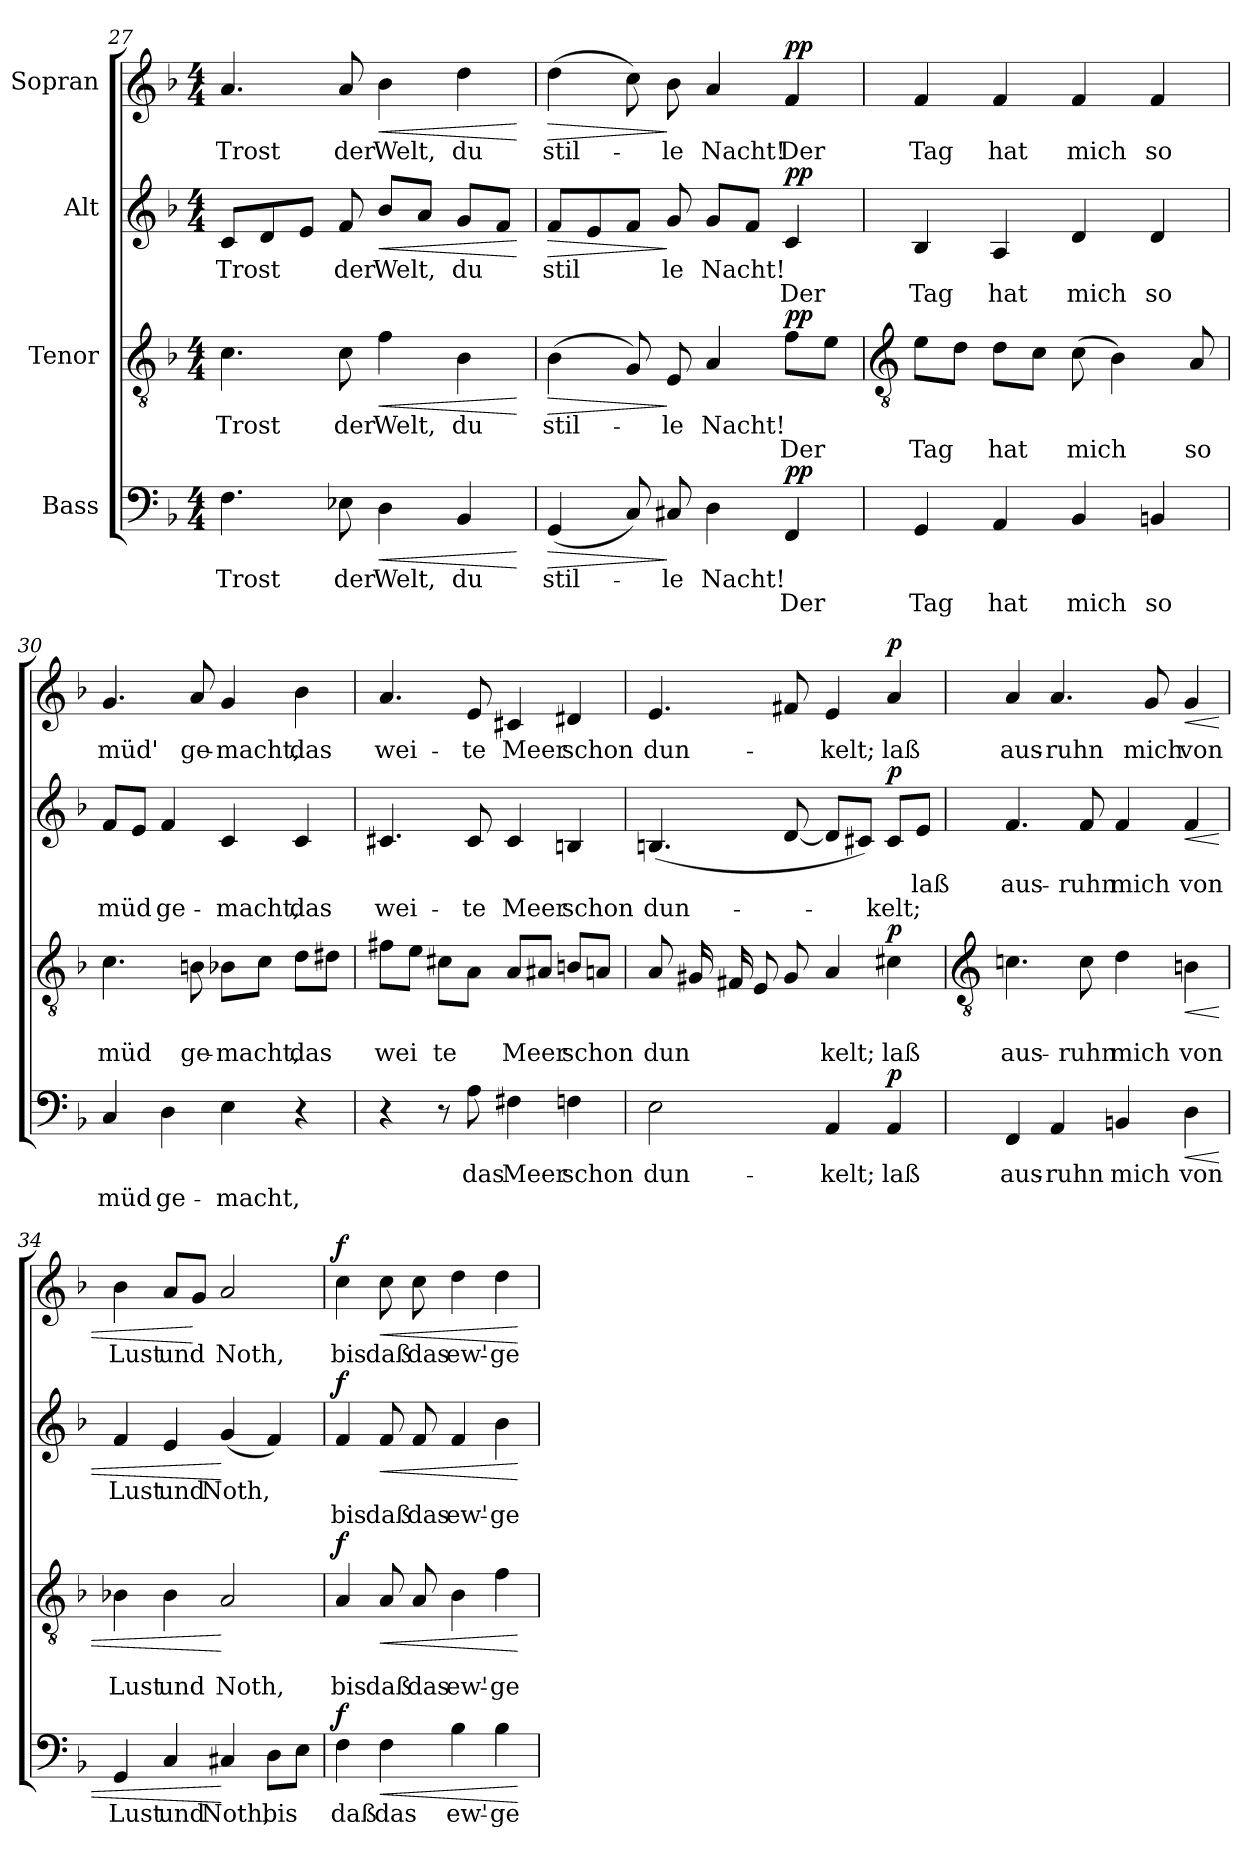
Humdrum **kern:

**kern	**text	**text	**dynam	**kern	**text	**text	**dynam	**kern	**text	**text	**dynam	**kern	**text	**dynam
*part4	*part4	*part4	*part4	*part3	*part3	*part3	*part3	*part2	*part2	*part2	*part2	*part1	*part1	*part1
*staff4	*staff4	*staff4	*staff4	*staff3	*staff3	*staff3	*staff3	*staff2	*staff2	*staff2	*staff2	*staff1	*staff1	*staff1
*I"Bass	*	*	*	*I"Tenor	*	*	*	*I"Alt	*	*	*	*I"Sopran	*	*
*clefF4	*	*	*	*clefGv2	*	*	*	*clefG2	*	*	*	*clefG2	*	*
*k[b-]	*	*	*	*k[b-]	*	*	*	*k[b-]	*	*	*	*k[b-]	*	*
*F:	*	*	*	*F:	*	*	*	*F:	*	*	*	*F:	*	*
*M4/4	*	*	*	*M4/4	*	*	*	*M4/4	*	*	*	*M4/4	*	*
=27	=27	=27	=27	=27	=27	=27	=27	=27	=27	=27	=27	=27	=27	=27
!	!LO:LY:b	!	!	!	!LO:LY:b	!	!	!	!LO:LY:b	!	!	!	!LO:LY:b	!
4.F	Trost	.	.	4.c	Trost	.	.	8cL	Trost	.	.	4.a	Trost	.
.	.	.	.	.	.	.	.	8d	.	.	.	.	.	.
.	.	.	.	.	.	.	.	8eJ	.	.	.	.	.	.
!	!LO:LY:b	!	!	!	!LO:LY:b	!	!	!	!LO:LY:b	!	!	!	!LO:LY:b	!
8E-X	der	.	.	8c	der	.	.	8f	der	.	.	8a	der	.
!	!LO:LY:b	!	!LO:HP:b	!	!LO:LY:b	!	!LO:HP:b	!	!LO:LY:b	!	!LO:HP:b	!	!LO:LY:b	!LO:HP:b
4D	Welt,	.	<	4f	Welt,	.	<	8b-L	Welt,	.	<	4b-	Welt,	<
.	.	.	.	.	.	.	.	8aJ	.	.	.	.	.	.
!	!LO:LY:b	!	!	!	!LO:LY:b	!	!	!	!LO:LY:b	!	!	!	!LO:LY:b	!
4BB-	du	.	.	4B-	du	.	.	8gL	du	.	.	4dd	du	.
.	.	.	.	.	.	.	.	8fJ	.	.	.	.	.	.
.	.	.	[	.	.	.	[	.	.	.	[	.	.	[
=28	=28	=28	=28	=28	=28	=28	=28	=28	=28	=28	=28	=28	=28	=28
!	!LO:LY:b	!	!LO:HP:b	!	!LO:LY:b	!	!LO:HP:b	!	!LO:LY:b	!	!LO:HP:b	!	!LO:LY:b	!LO:HP:b
(<4GG	stil-	.	>	(>4B-	stil-	.	>	8fL	stil	.	>	(>4dd	stil-	>
.	.	.	.	.	.	.	.	8e	.	.	.	.	.	.
8C)	.	.	.	8G)	.	.	.	8fJ	.	.	.	8cc)	.	.
!	!LO:LY:b	!	!	!	!LO:LY:b	!	!	!	!LO:LY:b	!	!	!	!LO:LY:b	!
8C#X	-le	.	]	8E	-le	.	]	8g	le	.	]	8b-	-le	]
!	!LO:LY:b	!	!	!	!LO:LY:b	!	!	!	!LO:LY:b	!	!	!	!LO:LY:b	!
4D	Nacht!	.	.	4A	Nacht!	.	.	8gL	Nacht!	.	.	4a	Nacht!	.
.	.	.	.	.	.	.	.	8fJ	.	.	.	.	.	.
!	!	!LO:LY:b	!LO:DY:a	!	!	!LO:LY:b	!LO:DY:a	!	!	!LO:LY:b	!LO:DY:a	!	!LO:LY:b	!LO:DY:a
4FF	.	Der	pp	8fL	.	Der	pp	4c	.	Der	pp	4f	Der	pp
.	.	.	.	8eJ	.	.	.	.	.	.	.	.	.	.
!!LO:LB:g=z
=29	=29	=29	=29	=29	=29	=29	=29	=29	=29	=29	=29	=29	=29	=29
*	*	*	*	*clefGv2	*	*	*	*	*	*	*	*	*	*
!	!	!LO:LY:b	!	!	!	!LO:LY:b	!	!	!	!LO:LY:b	!	!	!LO:LY:b	!
4GG	.	Tag	.	8eL	.	Tag	.	4B-	.	Tag	.	4f	Tag	.
.	.	.	.	8dJ	.	.	.	.	.	.	.	.	.	.
!	!	!LO:LY:b	!	!	!	!LO:LY:b	!	!	!	!LO:LY:b	!	!	!LO:LY:b	!
4AA	.	hat	.	8dL	.	hat	.	4A	.	hat	.	4f	hat	.
.	.	.	.	8cJ	.	.	.	.	.	.	.	.	.	.
!	!	!LO:LY:b	!	!	!	!LO:LY:b	!	!	!	!LO:LY:b	!	!	!LO:LY:b	!
4BB-	.	mich	.	(>8c	.	mich	.	4d	.	mich	.	4f	mich	.
.	.	.	.	4B-)	.	.	.	.	.	.	.	.	.	.
!	!	!LO:LY:b	!	!	!	!	!	!	!	!LO:LY:b	!	!	!LO:LY:b	!
4BBn	.	so	.	.	.	.	.	4d	.	so	.	4f	so	.
!	!	!	!	!	!	!LO:LY:b	!	!	!	!	!	!	!	!
.	.	.	.	8A	.	so	.	.	.	.	.	.	.	.
=30	=30	=30	=30	=30	=30	=30	=30	=30	=30	=30	=30	=30	=30	=30
!	!	!LO:LY:b	!	!	!	!LO:LY:b	!	!	!	!LO:LY:b	!	!	!LO:LY:b	!
4C	.	müd	.	4.c	.	müd	.	8fL	.	müd	.	4.g	müd'	.
.	.	.	.	.	.	.	.	8eJ	.	.	.	.	.	.
!	!	!LO:LY:b	!	!	!	!	!	!	!	!LO:LY:b	!	!	!	!
4D	.	ge-	.	.	.	.	.	4f	.	ge-	.	.	.	.
!	!	!	!	!	!	!LO:LY:b	!	!	!	!	!	!	!LO:LY:b	!
.	.	.	.	8Bn	.	ge-	.	.	.	.	.	8a	ge-	.
!	!	!LO:LY:b	!	!	!	!LO:LY:b	!	!	!	!LO:LY:b	!	!	!LO:LY:b	!
4E	.	-macht,	.	8B-XL	.	-macht,	.	4c	.	-macht,	.	4g	-macht,	.
.	.	.	.	8cJ	.	.	.	.	.	.	.	.	.	.
!	!	!	!	!	!	!LO:LY:b	!	!	!	!LO:LY:b	!	!	!LO:LY:b	!
4r	.	.	.	8dL	.	das	.	4c	.	das	.	4b-	das	.
.	.	.	.	8d#XJ	.	.	.	.	.	.	.	.	.	.
=31	=31	=31	=31	=31	=31	=31	=31	=31	=31	=31	=31	=31	=31	=31
!	!	!	!	!	!	!LO:LY:b	!	!	!	!LO:LY:b	!	!	!LO:LY:b	!
4r	.	.	.	8f#XL	.	wei	.	4.c#X	.	wei-	.	4.a	wei-	.
.	.	.	.	8eJ	.	.	.	.	.	.	.	.	.	.
!	!	!	!	!	!	!LO:LY:b	!	!	!	!	!	!	!	!
8r	.	.	.	8c#XL	.	te	.	.	.	.	.	.	.	.
!	!LO:LY:b	!	!	!	!	!	!	!	!	!LO:LY:b	!	!	!LO:LY:b	!
8A	das	.	.	8AJ	.	.	.	8c#	.	-te	.	8e	-te	.
!	!LO:LY:b	!	!	!	!	!LO:LY:b	!	!	!	!LO:LY:b	!	!	!LO:LY:b	!
4F#X	Meer	.	.	8AL	.	Meer	.	4c#	.	Meer	.	4c#X	Meer	.
.	.	.	.	8A#XJ	.	.	.	.	.	.	.	.	.	.
!	!LO:LY:b	!	!	!	!	!LO:LY:b	!	!	!	!LO:LY:b	!	!	!LO:LY:b	!
4Fn	schon	.	.	8BnL	.	schon	.	4Bn	.	schon	.	4d#X	schon	.
.	.	.	.	8AJ	.	.	.	.	.	.	.	.	.	.
=32	=32	=32	=32	=32	=32	=32	=32	=32	=32	=32	=32	=32	=32	=32
!	!LO:LY:b	!	!	!	!	!LO:LY:b	!	!	!	!LO:LY:b	!	!	!LO:LY:b	!
2E	dun-	.	.	8AL	.	dun	.	(<4.Bn	.	dun-	.	4.e	dun-	.
.	.	.	.	16G#XL	.	.	.	.	.	.	.	.	.	.
.	.	.	.	16F#X	.	.	.	.	.	.	.	.	.	.
.	.	.	.	8E	.	.	.	.	.	.	.	.	.	.
.	.	.	.	8G#J	.	.	.	[8d	.	.	.	8f#X	.	.
!	!LO:LY:b	!	!	!	!	!LO:LY:b	!	!	!	!	!	!	!LO:LY:b	!
4AA	-kelt;	.	.	4A	.	kelt;	.	8dL]	.	.	.	4e	-kelt;	.
.	.	.	.	.	.	.	.	8c#XJ)	.	.	.	.	.	.
!	!LO:LY:b	!	!LO:DY:a	!	!	!LO:LY:b	!LO:DY:a	!	!	!LO:LY:b	!LO:DY:a	!	!LO:LY:b	!LO:DY:a
4AA	laß	.	p	4c#X	.	laß	p	8c#L	.	-kelt;	p	4a	laß	p
!	!	!	!	!	!	!	!	!	!LO:LY:b	!	!	!	!	!
.	.	.	.	.	.	.	.	8eJ	laß	.	.	.	.	.
!!LO:LB:g=z
=33	=33	=33	=33	=33	=33	=33	=33	=33	=33	=33	=33	=33	=33	=33
*	*	*	*	*clefGv2	*	*	*	*	*	*	*	*	*	*
!	!LO:LY:b	!	!	!	!	!LO:LY:b	!	!	!LO:LY:b	!	!	!	!LO:LY:b	!
4FF	aus-	.	.	4.cn	.	aus-	.	4.f	aus-	.	.	4a	aus-	.
!	!LO:LY:b	!	!	!	!	!	!	!	!	!	!	!	!LO:LY:b	!
4AA	-ruhn	.	.	.	.	.	.	.	.	.	.	4.a	-ruhn	.
!	!	!	!	!	!	!LO:LY:b	!	!	!LO:LY:b	!	!	!	!	!
.	.	.	.	8c	.	-ruhn	.	8f	-ruhn	.	.	.	.	.
!	!LO:LY:b	!	!	!	!	!LO:LY:b	!	!	!LO:LY:b	!	!	!	!	!
4BBn	mich	.	.	4d	.	mich	.	4f	mich	.	.	.	.	.
!	!	!	!	!	!	!	!	!	!	!	!	!	!LO:LY:b	!
.	.	.	.	.	.	.	.	.	.	.	.	8g	mich	.
!	!LO:LY:b	!	!LO:HP:b	!	!	!LO:LY:b	!LO:HP:b	!	!LO:LY:b	!	!LO:HP:b	!	!LO:LY:b	!LO:HP:b
4D	von	.	<	4Bn	.	von	<	4f	von	.	<	4g	von	<
=34	=34	=34	=34	=34	=34	=34	=34	=34	=34	=34	=34	=34	=34	=34
!	!LO:LY:b	!	!	!	!	!LO:LY:b	!	!	!LO:LY:b	!	!	!	!LO:LY:b	!
4GG	Lust	.	.	4B-X	.	Lust	.	4f	Lust	.	.	4b-	Lust	.
!	!LO:LY:b	!	!	!	!	!LO:LY:b	!	!	!LO:LY:b	!	!	!	!LO:LY:b	!
4C	und	.	.	4B-	.	und	.	4e	und	.	.	8aL	und	.
.	.	.	.	.	.	.	.	.	.	.	.	8gJ	.	[
!	!LO:LY:b	!	!	!	!	!LO:LY:b	!	!	!LO:LY:b	!	!	!	!LO:LY:b	!
4C#X	Noth,	.	[	2A	.	Noth,	[	(<4g	Noth,	.	[	2a	Noth,	.
!	!LO:LY:b	!	!	!	!	!	!	!	!	!	!	!	!	!
8DL	bis	.	.	.	.	.	.	4f)	.	.	.	.	.	.
8EJ	.	.	.	.	.	.	.	.	.	.	.	.	.	.
=35	=35	=35	=35	=35	=35	=35	=35	=35	=35	=35	=35	=35	=35	=35
!	!LO:LY:b	!	!LO:DY:a	!	!	!LO:LY:b	!LO:DY:a	!	!	!LO:LY:b	!LO:DY:a	!	!LO:LY:b	!LO:DY:a
4F	daß	.	f	4A	.	bis	f	4f	.	bis	f	4cc	bis	f
!	!LO:LY:b	!	!LO:HP:b	!	!	!LO:LY:b	!LO:HP:b	!	!	!LO:LY:b	!LO:HP:b	!	!LO:LY:b	!LO:HP:b
4F	das	.	<	8A	.	daß	<	8f	.	daß	<	8cc	daß	<
!	!	!	!	!	!	!LO:LY:b	!	!	!	!LO:LY:b	!	!	!LO:LY:b	!
.	.	.	.	8A	.	das	.	8f	.	das	.	8cc	das	.
!	!LO:LY:b	!	!	!	!	!LO:LY:b	!	!	!	!LO:LY:b	!	!	!LO:LY:b	!
4B-	ew'-	.	.	4B-	.	ew'-	.	4f	.	ew'-	.	4dd	ew'-	.
!	!LO:LY:b	!	!	!	!	!LO:LY:b	!	!	!	!LO:LY:b	!	!	!LO:LY:b	!
4B-	-ge	.	.	4f	.	-ge	.	4b-	.	-ge	.	4dd	-ge	.
.	.	.	[	.	.	.	[	.	.	.	[	.	.	[
=	=	=	=	=	=	=	=	=	=	=	=	=	=	=
*-	*-	*-	*-	*-	*-	*-	*-	*-	*-	*-	*-	*-	*-	*-
